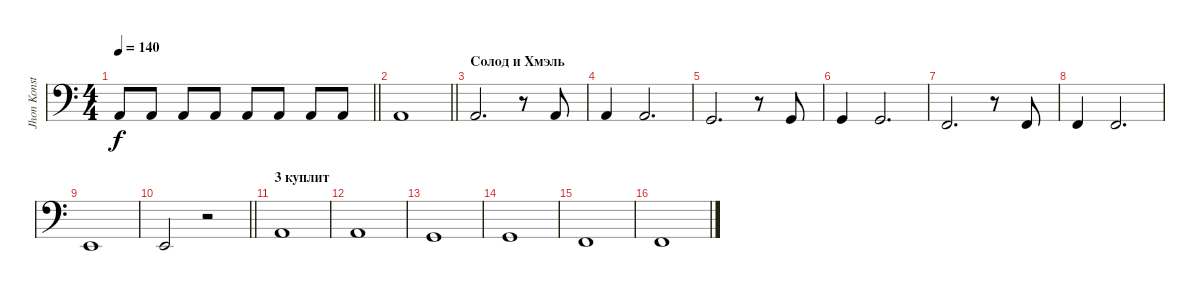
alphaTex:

\track ("Jhon Konstantine" "Jhon Konst") {instrument acousticguitarsteel}
\staff {score}
\tuning (G2 D2 A1 E1) {hide}
\ts (4 4)
\tempo 140
\clef f4
\barLineRight lightlight
\ks c
5.4.8{dy f} 5.4.8 5.4.8 5.4.8 5.4.8 5.4.8 5.4.8 5.4.8 |
\barLineRight lightlight
5.4.1 |
\section ("" "Солод и Хмэль")
5.4.2{d} r.8 5.4.8 |
5.4.4 5.4.2{d} |
3.4.2{d} r.8 3.4.8 |
3.4.4 3.4.2{d} |
1.4.2{d} r.8 1.4.8 |
1.4.4 1.4.2{d} |
0.4.1 |
\barLineRight lightlight
0.4.2 r.2 |
\section ("" "3 куплит")
5.4.1 |
5.4.1 |
3.4.1 |
3.4.1 |
1.4.1 |
1.4.1
